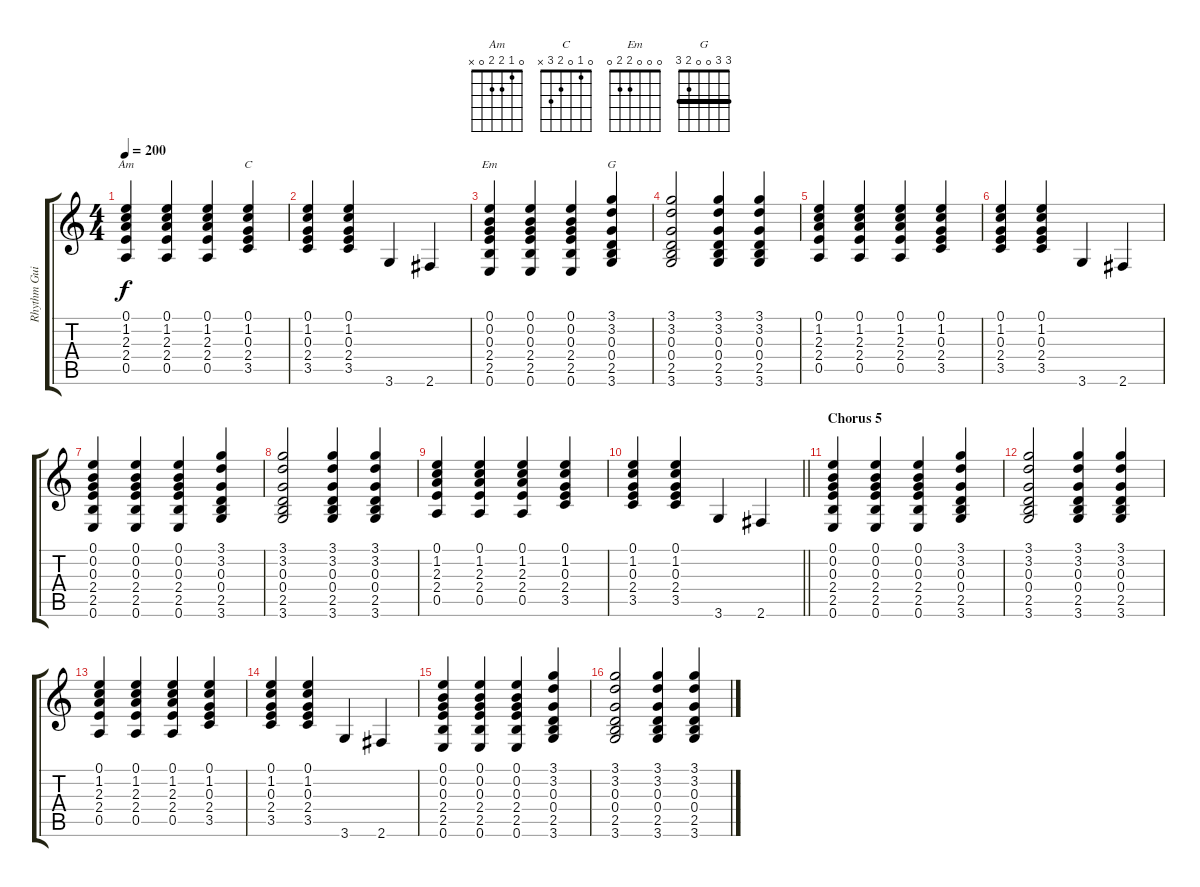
\track ("Rhythm Guitar" "Rhythm Gui") {instrument distortionguitar}
\staff {score tabs}
\tuning (E4 B3 G3 D3 A2 E2) {hide}
\chord ("Am" 0 1 2 2 0 x)
\chord ("C" 0 1 0 2 3 x)
\chord ("Em" 0 0 0 2 2 0)
\chord ("G" 3 3 0 0 2 3) {barre 3}
\ts (4 4)
\tempo 200
\clef g2
\ks c
(0.1 1.2 2.3 2.4 0.5).4{ch "Am" dy f} (0.1 1.2 2.3 2.4 0.5).4 (0.1 1.2 2.3 2.4 0.5).4 (0.1 1.2 0.3 2.4 3.5).4{ch "C"} |
(0.1 1.2 0.3 2.4 3.5).4 (0.1 1.2 0.3 2.4 3.5).4 3.6.4 2.6.4 |
(0.1 0.2 0.3 2.4 2.5 0.6).4{ch "Em"} (0.1 0.2 0.3 2.4 2.5 0.6).4 (0.1 0.2 0.3 2.4 2.5 0.6).4 (3.1 3.2 0.3 0.4 2.5 3.6).4{ch "G"} |
(3.1 3.2 0.3 0.4 2.5 3.6).2 (3.1 3.2 0.3 0.4 2.5 3.6).4 (3.1 3.2 0.3 0.4 2.5 3.6).4 |
(0.1 1.2 2.3 2.4 0.5).4 (0.1 1.2 2.3 2.4 0.5).4 (0.1 1.2 2.3 2.4 0.5).4 (0.1 1.2 0.3 2.4 3.5).4 |
(0.1 1.2 0.3 2.4 3.5).4 (0.1 1.2 0.3 2.4 3.5).4 3.6.4 2.6.4 |
(0.1 0.2 0.3 2.4 2.5 0.6).4 (0.1 0.2 0.3 2.4 2.5 0.6).4 (0.1 0.2 0.3 2.4 2.5 0.6).4 (3.1 3.2 0.3 0.4 2.5 3.6).4 |
(3.1 3.2 0.3 0.4 2.5 3.6).2 (3.1 3.2 0.3 0.4 2.5 3.6).4 (3.1 3.2 0.3 0.4 2.5 3.6).4 |
(0.1 1.2 2.3 2.4 0.5).4 (0.1 1.2 2.3 2.4 0.5).4 (0.1 1.2 2.3 2.4 0.5).4 (0.1 1.2 0.3 2.4 3.5).4 |
\barLineRight lightlight
(0.1 1.2 0.3 2.4 3.5).4 (0.1 1.2 0.3 2.4 3.5).4 3.6.4 2.6.4 |
\section ("" "Chorus 5")
(0.1 0.2 0.3 2.4 2.5 0.6).4 (0.1 0.2 0.3 2.4 2.5 0.6).4 (0.1 0.2 0.3 2.4 2.5 0.6).4 (3.1 3.2 0.3 0.4 2.5 3.6).4 |
(3.1 3.2 0.3 0.4 2.5 3.6).2 (3.1 3.2 0.3 0.4 2.5 3.6).4 (3.1 3.2 0.3 0.4 2.5 3.6).4 |
(0.1 1.2 2.3 2.4 0.5).4 (0.1 1.2 2.3 2.4 0.5).4 (0.1 1.2 2.3 2.4 0.5).4 (0.1 1.2 0.3 2.4 3.5).4 |
(0.1 1.2 0.3 2.4 3.5).4 (0.1 1.2 0.3 2.4 3.5).4 3.6.4 2.6.4 |
(0.1 0.2 0.3 2.4 2.5 0.6).4 (0.1 0.2 0.3 2.4 2.5 0.6).4 (0.1 0.2 0.3 2.4 2.5 0.6).4 (3.1 3.2 0.3 0.4 2.5 3.6).4 |
(3.1 3.2 0.3 0.4 2.5 3.6).2 (3.1 3.2 0.3 0.4 2.5 3.6).4 (3.1 3.2 0.3 0.4 2.5 3.6).4
